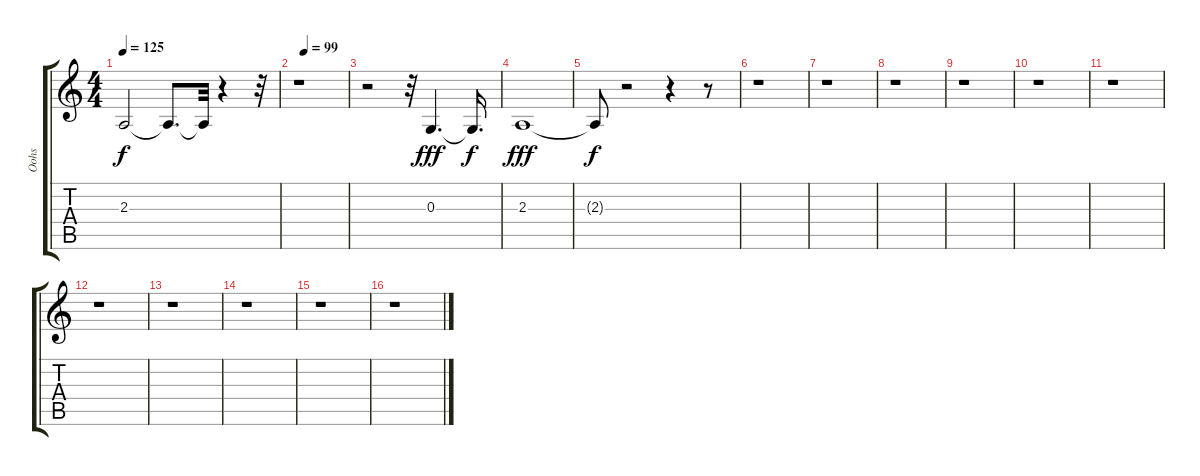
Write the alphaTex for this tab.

\track ("Oohs" "Oohs") {instrument lead2sawtooth}
\staff {score tabs}
\tuning (E4 B3 G3 D3 A2 E2) {hide}
\ts (4 4)
\tempo 125
\clef g2
\ks c
2.3{t}.2{dy f} 2.3{t}.8{d} 2.3{t}.32 r.4 r.32 |
\tempo (99 0.125)
r.1 |
r.2 r.32 0.3.4{d dy fff volume 12} 0.3{t}.16{d dy f} |
2.3.1{dy fff} |
2.3{t}.8{dy f} r.2 r.4 r.8 |
r.1 |
r.1 |
r.1 |
r.1 |
r.1 |
r.1 |
r.1 |
r.1 |
r.1 |
r.1 |
r.1
